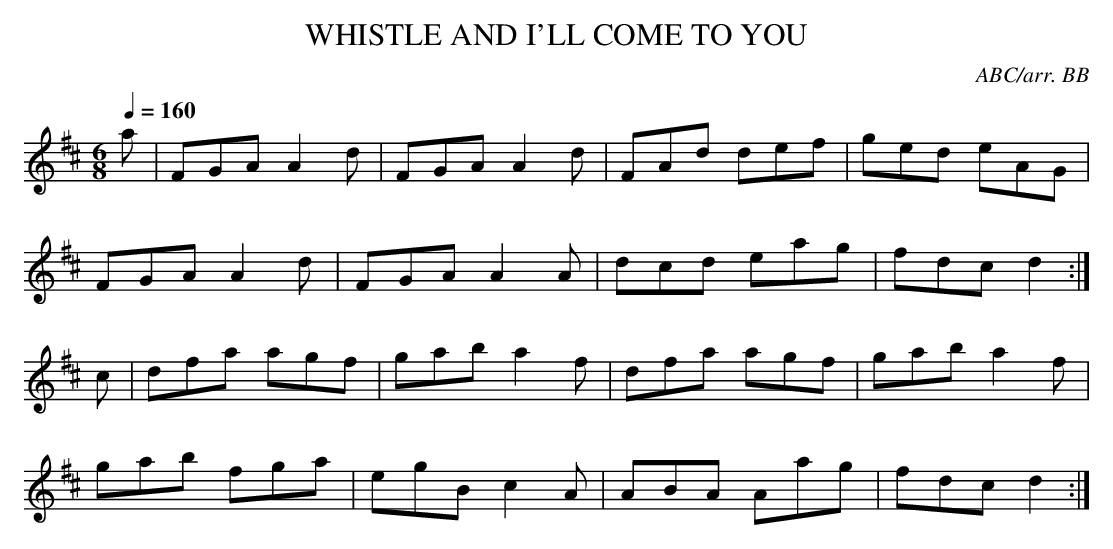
X:1
T:WHISTLE AND I'LL COME TO YOU
C:ABC/arr. BB
Y:"jig - Scotch"
M:6/8
Q:1/4=160
L:1/8
K:D % source key = C
a|FGA A2d|FGA A2d|FAd def|ged eAG |
FGA A2d|FGA A2A|dcd eag|fdc d2 :|
c|dfa agf|gab a2f|dfa agf|gab a2f |
gab fga|egB c2A|ABA Aag|fdc d2 :|
